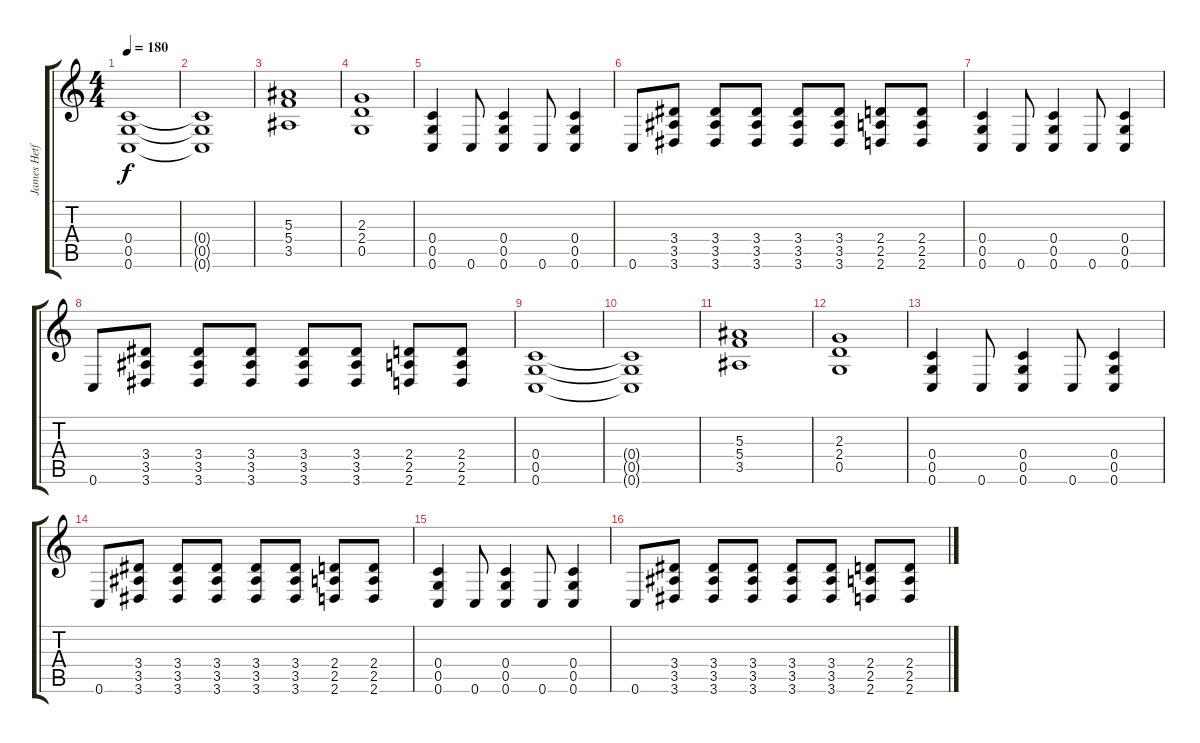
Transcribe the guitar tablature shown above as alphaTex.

\track ("James Hetfield" "James Hetf") {instrument distortionguitar}
\staff {score tabs}
\tuning (D4 A3 F3 C3 G2 C2) {hide}
\ts (4 4)
\tempo 180
\clef g2
\ks c
(0.4 0.5 0.6).1{dy f} |
(0.4{t} 0.5{t} 0.6{t}).1 |
(5.3 5.4 3.5).1 |
(2.3 2.4 0.5).1 |
(0.4 0.5 0.6).4 0.6.8 (0.4 0.5 0.6).4 0.6.8 (0.4 0.5 0.6).4 |
0.6.8 (3.4 3.5 3.6).8 (3.4 3.5 3.6).8 (3.4 3.5 3.6).8 (3.4 3.5 3.6).8 (3.4 3.5 3.6).8 (2.4 2.5 2.6).8 (2.4 2.5 2.6).8 |
(0.4 0.5 0.6).4 0.6.8 (0.4 0.5 0.6).4 0.6.8 (0.4 0.5 0.6).4 |
0.6.8 (3.4 3.5 3.6).8 (3.4 3.5 3.6).8 (3.4 3.5 3.6).8 (3.4 3.5 3.6).8 (3.4 3.5 3.6).8 (2.4 2.5 2.6).8 (2.4 2.5 2.6).8 |
(0.4 0.5 0.6).1 |
(0.4{t} 0.5{t} 0.6{t}).1 |
(5.3 5.4 3.5).1 |
(2.3 2.4 0.5).1 |
(0.4 0.5 0.6).4 0.6.8 (0.4 0.5 0.6).4 0.6.8 (0.4 0.5 0.6).4 |
0.6.8 (3.4 3.5 3.6).8 (3.4 3.5 3.6).8 (3.4 3.5 3.6).8 (3.4 3.5 3.6).8 (3.4 3.5 3.6).8 (2.4 2.5 2.6).8 (2.4 2.5 2.6).8 |
(0.4 0.5 0.6).4 0.6.8 (0.4 0.5 0.6).4 0.6.8 (0.4 0.5 0.6).4 |
0.6.8 (3.4 3.5 3.6).8 (3.4 3.5 3.6).8 (3.4 3.5 3.6).8 (3.4 3.5 3.6).8 (3.4 3.5 3.6).8 (2.4 2.5 2.6).8 (2.4 2.5 2.6).8
